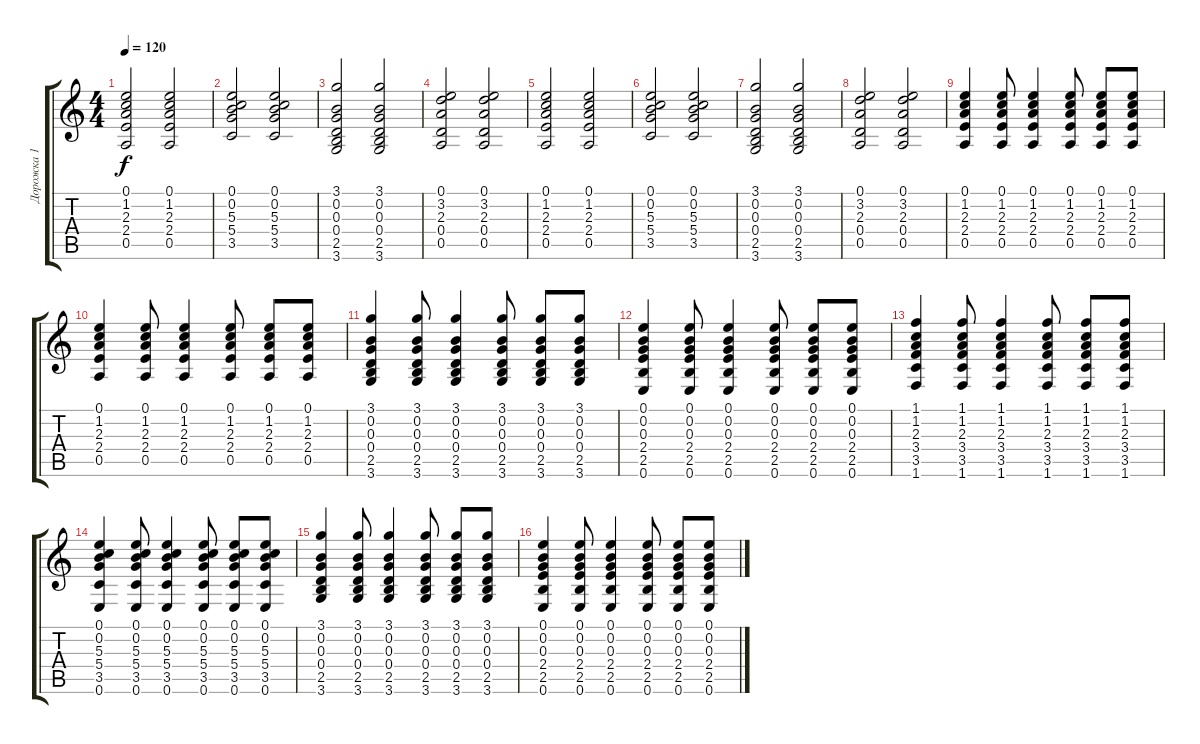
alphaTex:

\track ("Дорожка 1" "Дорожка 1") {instrument acousticguitarsteel}
\staff {score tabs}
\tuning (E4 B3 G3 D3 A2 E2) {hide}
\ts (4 4)
\tempo 120
\clef g2
\ks c
(0.1 1.2 2.3 2.4 0.5).2{dy f} (0.1 1.2 2.3 2.4 0.5).2 |
(0.1 0.2 5.3 5.4 3.5).2 (0.1 0.2 5.3 5.4 3.5).2 |
(3.1 0.2 0.3 0.4 2.5 3.6).2 (3.1 0.2 0.3 0.4 2.5 3.6).2 |
(0.1 3.2 2.3 0.4 0.5).2 (0.1 3.2 2.3 0.4 0.5).2 |
(0.1 1.2 2.3 2.4 0.5).2 (0.1 1.2 2.3 2.4 0.5).2 |
(0.1 0.2 5.3 5.4 3.5).2 (0.1 0.2 5.3 5.4 3.5).2 |
(3.1 0.2 0.3 0.4 2.5 3.6).2 (3.1 0.2 0.3 0.4 2.5 3.6).2 |
(0.1 3.2 2.3 0.4 0.5).2 (0.1 3.2 2.3 0.4 0.5).2 |
(0.1 1.2 2.3 2.4 0.5).4 (0.1 1.2 2.3 2.4 0.5).8 (0.1 1.2 2.3 2.4 0.5).4 (0.1 1.2 2.3 2.4 0.5).8 (0.1 1.2 2.3 2.4 0.5).8 (0.1 1.2 2.3 2.4 0.5).8 |
(0.1 1.2 2.3 2.4 0.5).4 (0.1 1.2 2.3 2.4 0.5).8 (0.1 1.2 2.3 2.4 0.5).4 (0.1 1.2 2.3 2.4 0.5).8 (0.1 1.2 2.3 2.4 0.5).8 (0.1 1.2 2.3 2.4 0.5).8 |
(3.1 0.2 0.3 0.4 2.5 3.6).4 (3.1 0.2 0.3 0.4 2.5 3.6).8 (3.1 0.2 0.3 0.4 2.5 3.6).4 (3.1 0.2 0.3 0.4 2.5 3.6).8 (3.1 0.2 0.3 0.4 2.5 3.6).8 (3.1 0.2 0.3 0.4 2.5 3.6).8 |
(0.1 0.2 0.3 2.4 2.5 0.6).4 (0.1 0.2 0.3 2.4 2.5 0.6).8 (0.1 0.2 0.3 2.4 2.5 0.6).4 (0.1 0.2 0.3 2.4 2.5 0.6).8 (0.1 0.2 0.3 2.4 2.5 0.6).8 (0.1 0.2 0.3 2.4 2.5 0.6).8 |
(1.1 1.2 2.3 3.4 3.5 1.6).4 (1.1 1.2 2.3 3.4 3.5 1.6).8 (1.1 1.2 2.3 3.4 3.5 1.6).4 (1.1 1.2 2.3 3.4 3.5 1.6).8 (1.1 1.2 2.3 3.4 3.5 1.6).8 (1.1 1.2 2.3 3.4 3.5 1.6).8 |
(0.1 0.2 5.3 5.4 3.5 0.6).4 (0.1 0.2 5.3 5.4 3.5 0.6).8 (0.1 0.2 5.3 5.4 3.5 0.6).4 (0.1 0.2 5.3 5.4 3.5 0.6).8 (0.1 0.2 5.3 5.4 3.5 0.6).8 (0.1 0.2 5.3 5.4 3.5 0.6).8 |
(3.1 0.2 0.3 0.4 2.5 3.6).4 (3.1 0.2 0.3 0.4 2.5 3.6).8 (3.1 0.2 0.3 0.4 2.5 3.6).4 (3.1 0.2 0.3 0.4 2.5 3.6).8 (3.1 0.2 0.3 0.4 2.5 3.6).8 (3.1 0.2 0.3 0.4 2.5 3.6).8 |
(0.1 0.2 0.3 2.4 2.5 0.6).4 (0.1 0.2 0.3 2.4 2.5 0.6).8 (0.1 0.2 0.3 2.4 2.5 0.6).4 (0.1 0.2 0.3 2.4 2.5 0.6).8 (0.1 0.2 0.3 2.4 2.5 0.6).8 (0.1 0.2 0.3 2.4 2.5 0.6).8
